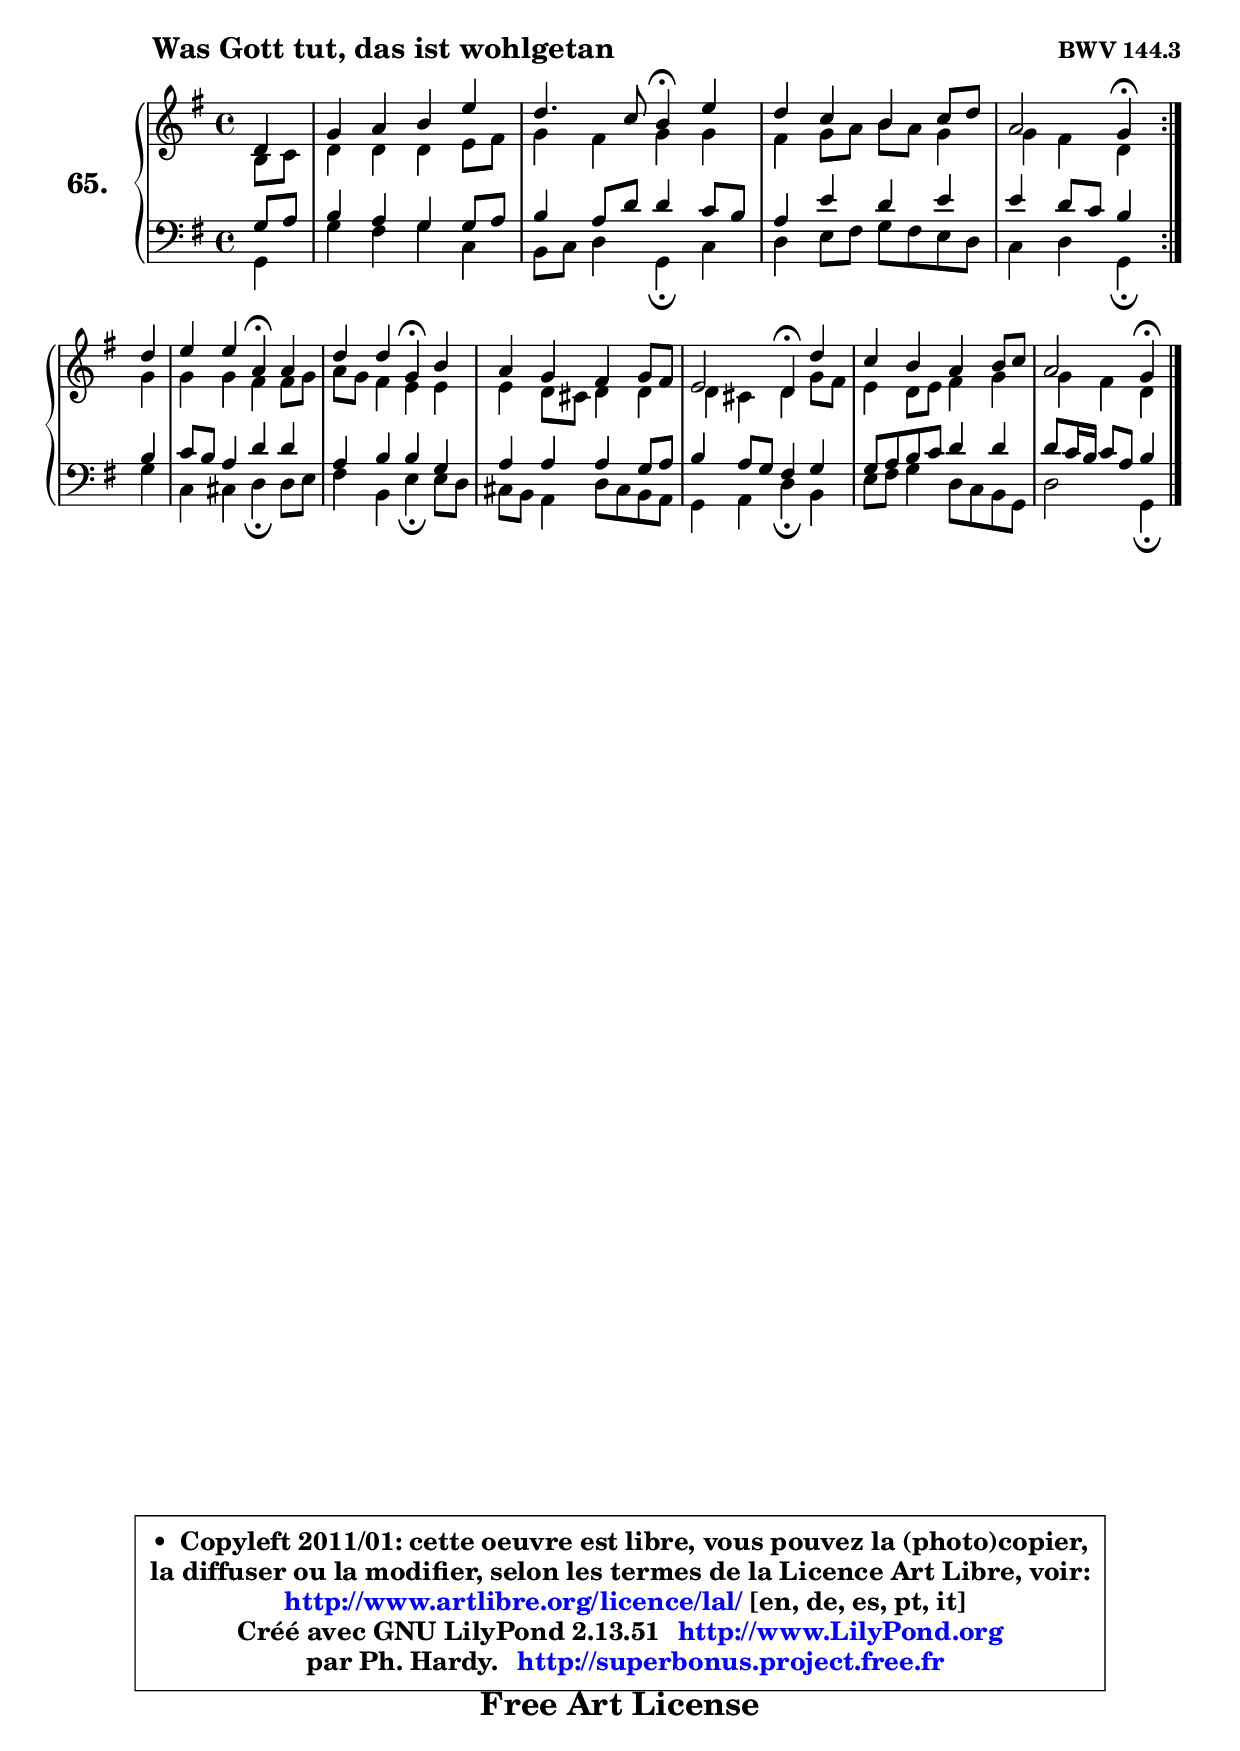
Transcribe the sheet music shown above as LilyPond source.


\version "2.13.51"

    \paper {
%	system-system-spacing #'padding = #0.1
%	score-system-spacing #'padding = #0.1
%	ragged-bottom = ##f
%	ragged-last-bottom = ##f
	}

    \header {
      opus = \markup { \bold "BWV 144.3" }
      piece = \markup { \hspace #9 \fontsize #2 \bold "Was Gott tut, das ist wohlgetan" }
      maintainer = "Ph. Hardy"
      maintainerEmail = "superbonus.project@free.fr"
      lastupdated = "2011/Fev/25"
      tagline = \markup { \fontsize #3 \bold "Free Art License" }
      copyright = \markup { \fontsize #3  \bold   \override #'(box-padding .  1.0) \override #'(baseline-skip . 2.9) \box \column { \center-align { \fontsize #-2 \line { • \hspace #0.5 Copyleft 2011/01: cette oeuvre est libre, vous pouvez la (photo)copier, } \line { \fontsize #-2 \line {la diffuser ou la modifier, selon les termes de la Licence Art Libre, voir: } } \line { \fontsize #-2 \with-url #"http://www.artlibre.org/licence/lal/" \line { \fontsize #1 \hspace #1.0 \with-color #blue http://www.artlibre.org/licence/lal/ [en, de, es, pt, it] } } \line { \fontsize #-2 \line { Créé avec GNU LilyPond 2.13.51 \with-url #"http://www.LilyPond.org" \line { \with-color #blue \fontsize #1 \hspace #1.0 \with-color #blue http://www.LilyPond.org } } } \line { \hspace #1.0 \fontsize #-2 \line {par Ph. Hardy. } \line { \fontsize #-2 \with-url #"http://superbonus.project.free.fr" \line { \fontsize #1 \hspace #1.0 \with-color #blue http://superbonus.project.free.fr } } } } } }

	  }

  guidemidi = {
	\repeat volta 2 {
        r4 |
        R1 |
        r2 \tempo 4 = 30 r4 \tempo 4 = 78 r4 |
        R1 |
        r2 \tempo 4 = 30 r4 \tempo 4 = 78 } %fin du repeat
        r4 |
        r2 \tempo 4 = 30 r4 \tempo 4 = 78 r4 |
        r2 \tempo 4 = 30 r4 \tempo 4 = 78 r4 |
        R1 |
        r2 \tempo 4 = 30 r4 \tempo 4 = 78 r4 |
        R1 |
        r2 \tempo 4 = 30 r4 
	}

  upper = {
	\time 4/4
	\key g \major
	\clef treble
	\partial 4
	\voiceOne
	<< { 
	% SOPRANO
	\set Voice.midiInstrument = "acoustic grand"
	\relative c' {
	\repeat volta 2 {
        d4 |
        g4 a b e |
        d4. c8 b4\fermata e |
        d4 c b c8 d |
        a2 g4\fermata } %fin du repeat
\break
        d'4 |
        e4 e a,\fermata a |
        d4 d g,\fermata b |
        a4 g fis g8 fis |
        e2 d4\fermata d'4 |
        c4 b a b8 c |
        a2 g4\fermata
        \bar "|."
	} % fin de relative
	}

	\context Voice="1" { \voiceTwo 
	% ALTO
	\set Voice.midiInstrument = "acoustic grand"
	\relative c' {
	\repeat volta 2 {
        b8 c |
        d4 d d e8 fis |
        g4 fis g g |
        fis4 g8 a b a g4 |
        g4 fis d } %fin du repeat
        g4 |
        g4 g fis fis8 g |
        a8 g fis4 e e |
        e4 d8 cis d4 d |
        d4 cis d g8 fis |
        e4 d8 e fis4 g |
        g4 fis d
        \bar "|."
	} % fin de relative
	\oneVoice
	} >>
	}

    lower = {
	\time 4/4
	\key g \major
	\clef bass
	\partial 4
	\voiceOne
	<< { 
	% TENOR
	\set Voice.midiInstrument = "acoustic grand"
	\relative c' {
	\repeat volta 2 {
        g8 a |
        b4 a g g8 a |
        b4 a8 d d4 c8 b |
        a4 e' d e |
        e4 d8 c b4 } %fin du repeat
        b4 |
        c8 b a4 d d |
        a4 b b g |
        a4 a a g8 a |
        b4 a8 g fis4 g |
        g8 a b c d4 d |
        d8 c16 b c8 a b4
        \bar "|."
	} % fin de relative
	}
	\context Voice="1" { \voiceTwo 
	% BASS
	\set Voice.midiInstrument = "acoustic grand"
	\relative c {
	\repeat volta 2 {
        g4 |
        g'4 fis g c, |
        b8 c d4 g,\fermata c |
        d4 e8 fis g fis e d |
        c4 d g,\fermata } %fin du repeat
        g'4 |
        c,4 cis d4\fermata d8 e |
        fis4 b, e4\fermata e8 d |
        cis8 b a4 d8 cis b a |
        g4 a d\fermata b |
        e8 fis g4 d8 c b g |
        d'2 g,4\fermata
        \bar "|."
	} % fin de relative
	\oneVoice
	} >>
	}


    \score { 

	\new PianoStaff <<
	\set PianoStaff.instrumentName = \markup { \bold \huge "65." }
	\new Staff = "upper" \upper
	\new Staff = "lower" \lower
	>>

    \layout {
%	ragged-last = ##f
	   }

         } % fin de score

  \score {
    \unfoldRepeats { << \guidemidi \upper \lower >> }
    \midi {
    \context {
     \Staff
      \remove "Staff_performer"
               }

     \context {
      \Voice
       \consists "Staff_performer"
                }

     \context { 
      \Score
      tempoWholesPerMinute = #(ly:make-moment 78 4)
		}
	    }
	}

